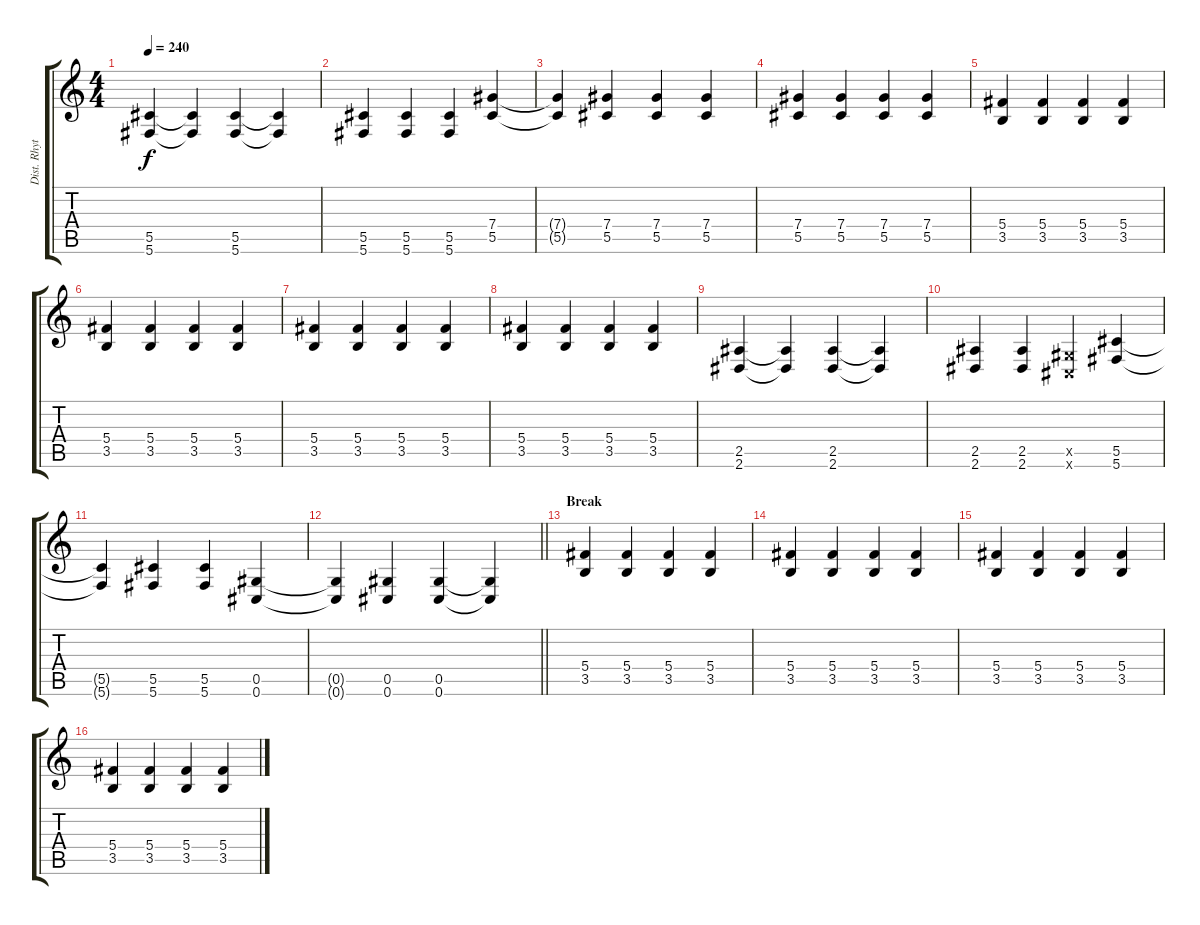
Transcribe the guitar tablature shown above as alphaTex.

\track ("Dist. Rhytm Guitar [R]" "Dist. Rhyt") {instrument distortionguitar}
\staff {score tabs}
\tuning (Eb4 Bb3 Gb3 Db3 Ab2 Db2) {hide}
\ts (4 4)
\tempo 240
\clef g2
\ks c
(5.5 5.6).4{dy f} (5.5{t} 5.6{t}).4 (5.5 5.6).4 (5.5{t} 5.6{t}).4 |
(5.5 5.6).4 (5.5 5.6).4 (5.5 5.6).4 (7.4 5.5).4 |
(7.4{t} 5.5{t}).4 (7.4 5.5).4 (7.4 5.5).4 (7.4 5.5).4 |
(7.4 5.5).4 (7.4 5.5).4 (7.4 5.5).4 (7.4 5.5).4 |
(5.4 3.5).4 (5.4 3.5).4 (5.4 3.5).4 (5.4 3.5).4 |
(5.4 3.5).4 (5.4 3.5).4 (5.4 3.5).4 (5.4 3.5).4 |
(5.4 3.5).4 (5.4 3.5).4 (5.4 3.5).4 (5.4 3.5).4 |
(5.4 3.5).4 (5.4 3.5).4 (5.4 3.5).4 (5.4 3.5).4 |
(2.5 2.6).4 (2.5{t} 2.6{t}).4 (2.5 2.6).4 (2.5{t} 2.6{t}).4 |
(2.5 2.6).4 (2.5 2.6).4 (0.5{x} 0.6{x}).4 (5.5 5.6).4 |
(5.5{t} 5.6{t}).4 (5.5 5.6).4 (5.5 5.6).4 (0.5 0.6).4 |
\barLineRight lightlight
(0.5{t} 0.6{t}).4 (0.5 0.6).4 (0.5 0.6).4 (0.5{t} 0.6{t}).4 |
\section ("" "Break")
(5.4 3.5).4 (5.4 3.5).4 (5.4 3.5).4 (5.4 3.5).4 |
(5.4 3.5).4 (5.4 3.5).4 (5.4 3.5).4 (5.4 3.5).4 |
(5.4 3.5).4 (5.4 3.5).4 (5.4 3.5).4 (5.4 3.5).4 |
(5.4 3.5).4 (5.4 3.5).4 (5.4 3.5).4 (5.4 3.5).4
